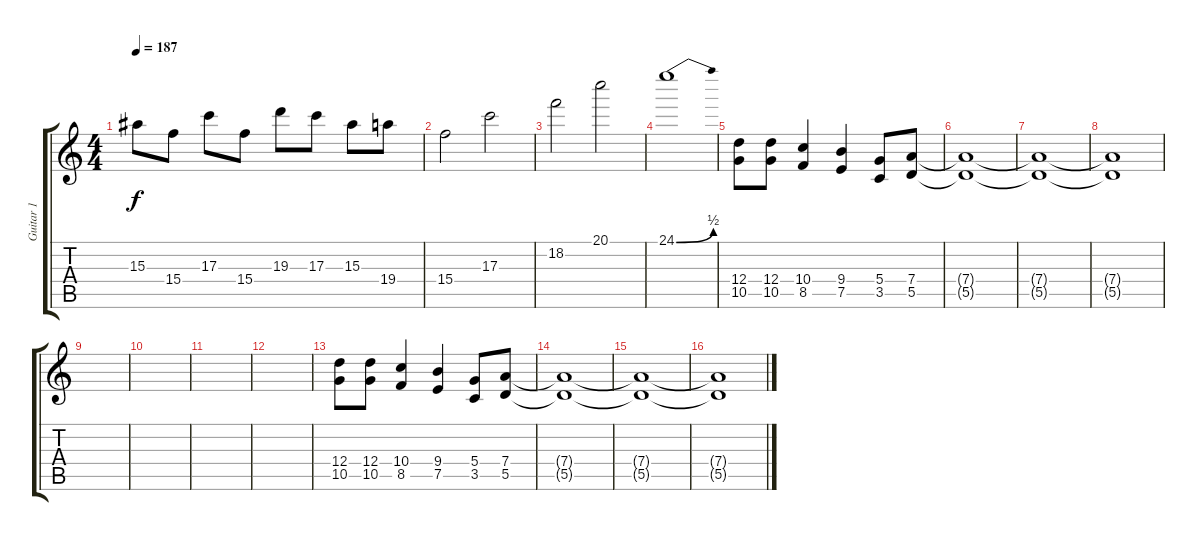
\track ("Guitar 1" "Guitar 1") {instrument distortionguitar}
\staff {score tabs}
\tuning (E4 B3 G3 D3 A2 E2) {hide}
\ts (4 4)
\tempo 187
\clef g2
\ks c
15.3.8{dy f} 15.4.8 17.3.8 15.4.8 19.3.8 17.3.8 15.3.8 19.4.8 |
15.4.2 17.3.2 |
18.2.2 20.1.2 |
24.1{be (bend 0 0 60 2)}.1 |
(12.4 10.5).8 (12.4 10.5).8 (10.4 8.5).4 (9.4 7.5).4 (5.4 3.5).8 (7.4 5.5).8 |
(7.4{t} 5.5{t}).1 |
(7.4{t} 5.5{t}).1{volume 9} |
(7.4{t} 5.5{t}).1{volume 0} |
|
|
|
|
(12.4 10.5).8{volume 16} (12.4 10.5).8 (10.4 8.5).4 (9.4 7.5).4 (5.4 3.5).8 (7.4 5.5).8 |
(7.4{t} 5.5{t}).1 |
(7.4{t} 5.5{t}).1{volume 9} |
(7.4{t} 5.5{t}).1{volume 0}
